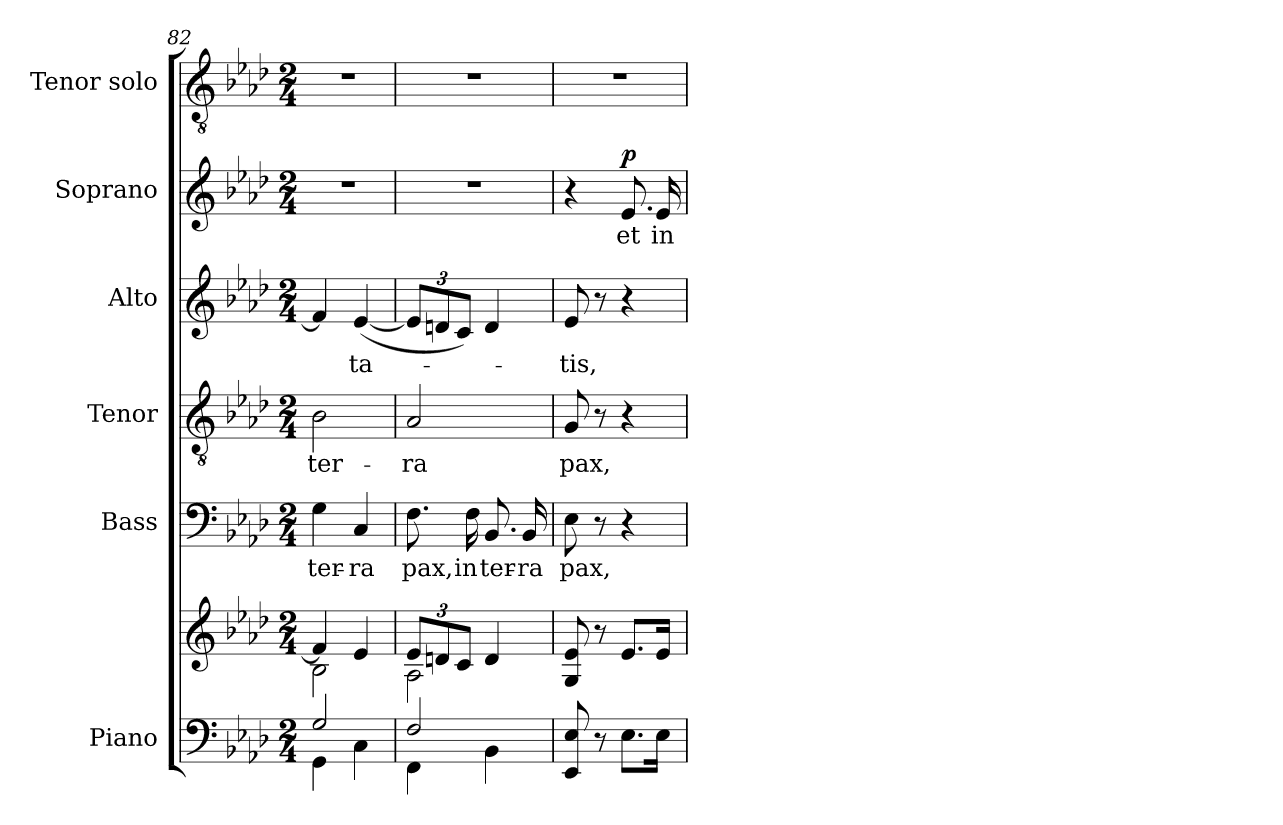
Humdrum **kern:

**kern	**kern	**kern	**text	**kern	**text	**kern	**text	**kern	**text	**dynam	**kern
*part6	*part6	*part5	*part5	*part4	*part4	*part3	*part3	*part2	*part2	*part2	*part1
*staff7	*staff6	*staff5	*staff5	*staff4	*staff4	*staff3	*staff3	*staff2	*staff2	*staff2	*staff1
*I"Piano	*	*I"Bass	*	*I"Tenor	*	*I"Alto	*	*I"Soprano	*	*	*I"Tenor solo
*I'Pno.	*	*I'B.	*	*I'T.	*	*I'A.	*	*I'S.	*	*	*I'T.s
*clefF4	*clefG2	*clefF4	*	*clefGv2	*	*clefG2	*	*clefG2	*	*	*clefGv2
*k[b-e-a-d-]	*k[b-e-a-d-]	*k[b-e-a-d-]	*	*k[b-e-a-d-]	*	*k[b-e-a-d-]	*	*k[b-e-a-d-]	*	*	*k[b-e-a-d-]
*M2/4	*M2/4	*M2/4	*	*M2/4	*	*M2/4	*	*M2/4	*	*	*M2/4
=82	=82	=82	=82	=82	=82	=82	=82	=82	=82	=82	=82
*^	*^	*	*	*	*	*	*	*	*	*	*
!	!	!	!	!	!LO:LY:b	!	!LO:LY:b	!	!	!	!	!	!
4GG\	2G/	4f/]	2B-\	4G\	ter-	2B-\	ter-	4f/]	.	2r	.	.	2r
!	!	!	!	!	!LO:LY:b	!	!	!	!LO:LY:b	!	!	!	!
4C\	.	4e-/	.	4C/	-ra	.	.	(<[4e-/	-ta-	.	.	.	.
=83	=83	=83	=83	=83	=83	=83	=83	=83	=83	=83	=83	=83	=83
*	*	*Xbrackettup	*	*	*	*	*	*	*	*	*	*	*
!	!	!	!	!	!LO:LY:b	!	!LO:LY:b	!	!	!	!	!	!
*	*	*	*	*	*	*	*	*Xbrackettup	*	*	*	*	*
4FF\	2F/	12e-/L	2A-\	8.F\	pax,	2A-/	-ra	12e-/L]	.	2r	.	.	2r
.	.	12dn/	.	.	.	.	.	12dn/	.	.	.	.	.
.	.	12c/J	.	.	.	.	.	12c/J)	.	.	.	.	.
!	!	!	!	!	!LO:LY:b	!	!	!	!	!	!	!	!
.	.	.	.	16F\	in	.	.	.	.	.	.	.	.
!	!	!	!	!	!LO:LY:b	!	!	!	!	!	!	!	!
4BB-\	.	4d/	.	8.BB-/	ter-	.	.	4d/	.	.	.	.	.
!	!	!	!	!	!LO:LY:b	!	!	!	!	!	!	!	!
.	.	.	.	16BB-/	-ra	.	.	.	.	.	.	.	.
*v	*v	*	*	*	*	*	*	*	*	*	*	*	*
*	*v	*v	*	*	*	*	*	*	*	*	*	*
!!LO:PB:g=z
=84	=84	=84	=84	=84	=84	=84	=84	=84	=84	=84	=84
!	!	!	!LO:LY:b	!	!LO:LY:b	!	!LO:LY:b	!	!	!	!
8EE-/ 8E-/	8G/ 8e-/	8E-\	pax,	8G/	pax,	8e-/	-tis,	4r	.	.	2r
8r	8r	8r	.	8r	.	8r	.	.	.	.	.
!	!	!	!	!	!	!	!	!	!LO:LY:b	!LO:DY:a	!
8.E-\L	8.e-/L	4r	.	4r	.	4r	.	8.e-/	et	p	.
!	!	!	!	!	!	!	!	!	!LO:LY:b	!	!
16E-\Jk	16e-/Jk	.	.	.	.	.	.	16e-/	in	.	.
=	=	=	=	=	=	=	=	=	=	=	=
*-	*-	*-	*-	*-	*-	*-	*-	*-	*-	*-	*-
